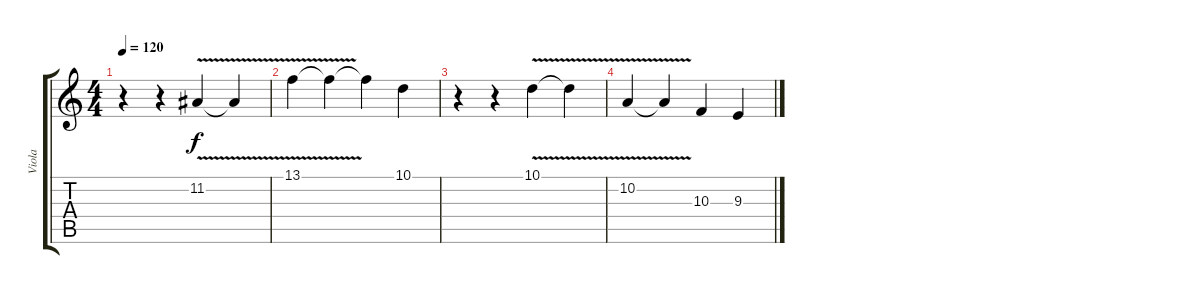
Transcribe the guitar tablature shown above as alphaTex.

\track ("Viola" "Viola") {instrument viola}
\staff {score tabs}
\tuning (E4 B3 G3 D3 A2 E2) {hide}
\ts (4 4)
\tempo 120
\clef g2
\ks c
r.4{dy f} r.4 11.2{v}.4 11.2{t}.4 |
13.1{v}.4 13.1{t}.4 13.1{t}.4 10.1.4 |
r.4 r.4 10.1{v}.4 10.1{t}.4 |
10.2{v}.4 10.2{t}.4 10.3.4 9.3.4
